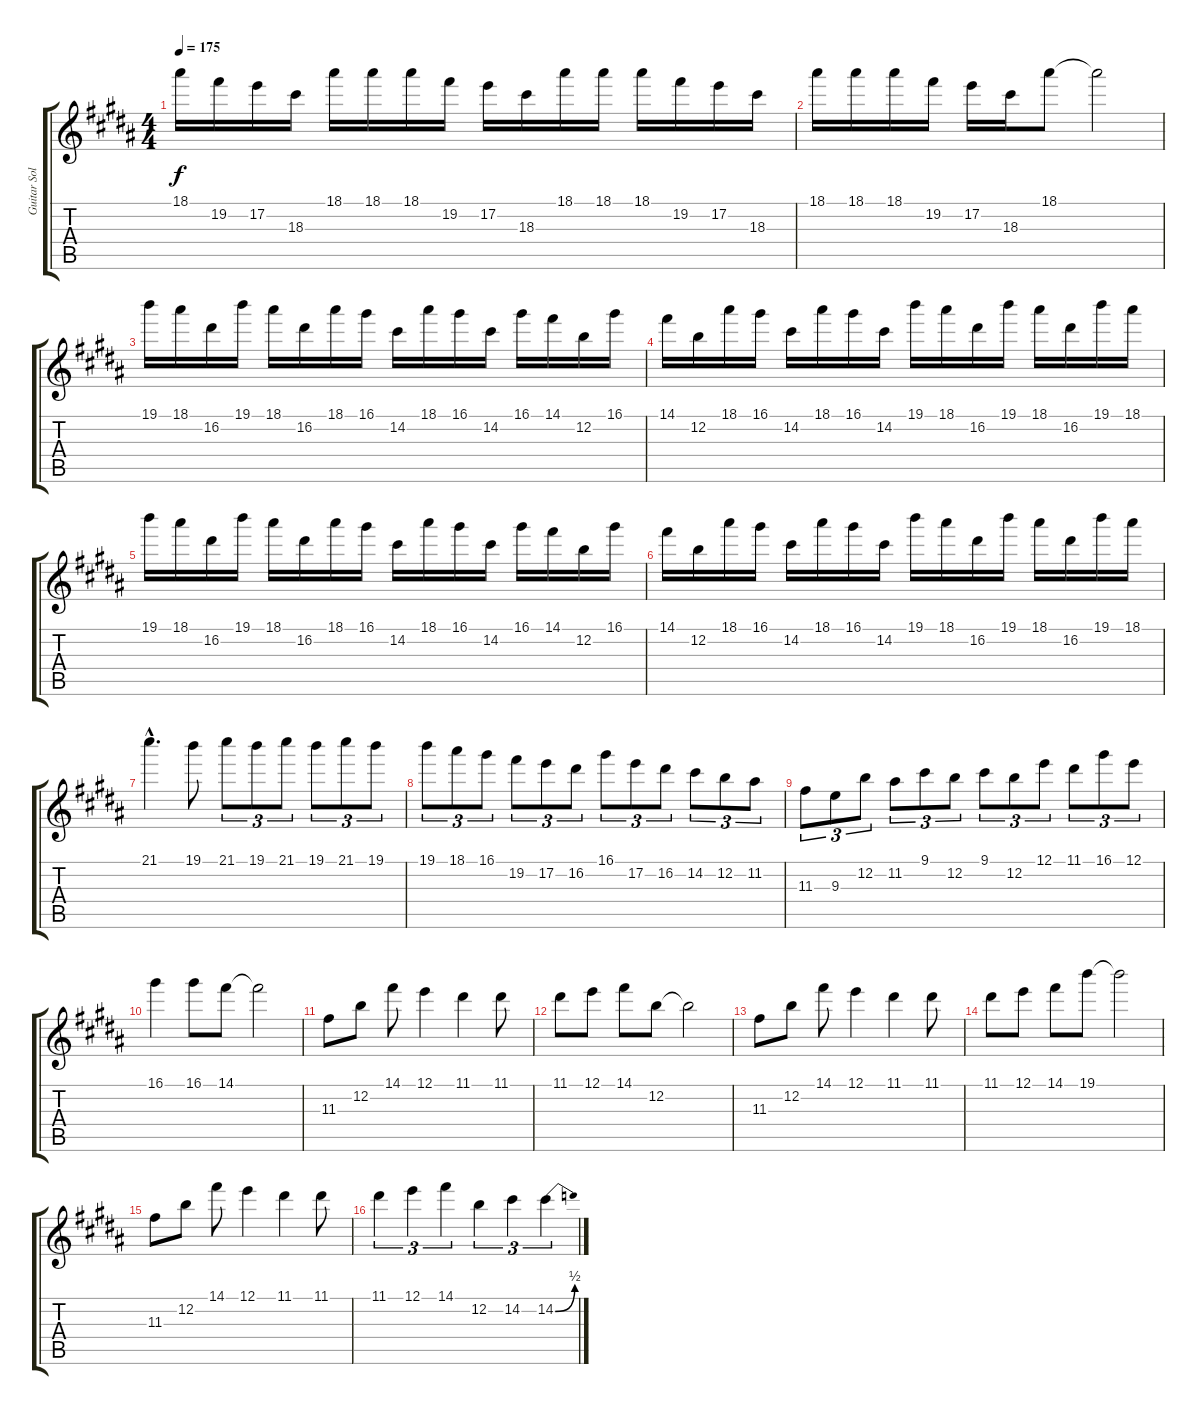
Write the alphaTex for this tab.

\track ("Guitar Solo 1" "Guitar Sol") {instrument distortionguitar}
\staff {score tabs}
\tuning (E4 B3 G3 D3 A2 E2) {hide}
\ts (4 4)
\tempo 175
\clef g2
\ks b
18.1.16{dy f} 19.2.16 17.2.16 18.3.16 18.1.16 18.1.16 18.1.16 19.2.16 17.2.16 18.3.16 18.1.16 18.1.16 18.1.16 19.2.16 17.2.16 18.3.16 |
18.1.16 18.1.16 18.1.16 19.2.16 17.2.16 18.3.16 18.1.8 18.1{t}.2 |
19.1.16 18.1.16 16.2.16 19.1.16 18.1.16 16.2.16 18.1.16 16.1.16 14.2.16 18.1.16 16.1.16 14.2.16 16.1.16 14.1.16 12.2.16 16.1.16 |
14.1.16 12.2.16 18.1.16 16.1.16 14.2.16 18.1.16 16.1.16 14.2.16 19.1.16 18.1.16 16.2.16 19.1.16 18.1.16 16.2.16 19.1.16 18.1.16 |
19.1.16 18.1.16 16.2.16 19.1.16 18.1.16 16.2.16 18.1.16 16.1.16 14.2.16 18.1.16 16.1.16 14.2.16 16.1.16 14.1.16 12.2.16 16.1.16 |
14.1.16 12.2.16 18.1.16 16.1.16 14.2.16 18.1.16 16.1.16 14.2.16 19.1.16 18.1.16 16.2.16 19.1.16 18.1.16 16.2.16 19.1.16 18.1.16 |
21.1{hac}.4{d} 19.1.8 21.1.8{tu (3 2)} 19.1.8{tu (3 2)} 21.1.8{tu (3 2)} 19.1.8{tu (3 2)} 21.1.8{tu (3 2)} 19.1.8{tu (3 2)} |
19.1.8{tu (3 2)} 18.1.8{tu (3 2)} 16.1.8{tu (3 2)} 19.2.8{tu (3 2)} 17.2.8{tu (3 2)} 16.2.8{tu (3 2)} 16.1.8{tu (3 2)} 17.2.8{tu (3 2)} 16.2.8{tu (3 2)} 14.2.8{tu (3 2)} 12.2.8{tu (3 2)} 11.2.8{tu (3 2)} |
11.3.8{tu (3 2)} 9.3.8{tu (3 2)} 12.2.8{tu (3 2)} 11.2.8{tu (3 2)} 9.1.8{tu (3 2)} 12.2.8{tu (3 2)} 9.1.8{tu (3 2)} 12.2.8{tu (3 2)} 12.1.8{tu (3 2)} 11.1.8{tu (3 2)} 16.1.8{tu (3 2)} 12.1.8{tu (3 2)} |
16.1.4 16.1.8 14.1.8 14.1{t}.2 |
11.3.8 12.2.8 14.1.8 12.1.4 11.1.4 11.1.8 |
11.1.8 12.1.8 14.1.8 12.2.8 12.2{t}.2 |
11.3.8 12.2.8 14.1.8 12.1.4 11.1.4 11.1.8 |
11.1.8 12.1.8 14.1.8 19.1.8 19.1{t}.2 |
11.3.8 12.2.8 14.1.8 12.1.4 11.1.4 11.1.8 |
11.1.4{tu (3 2)} 12.1.4{tu (3 2)} 14.1.4{tu (3 2)} 12.2.4{tu (3 2)} 14.2.4{tu (3 2)} 14.2{be (bend 0 0 60 2)}.4{tu (3 2)}
